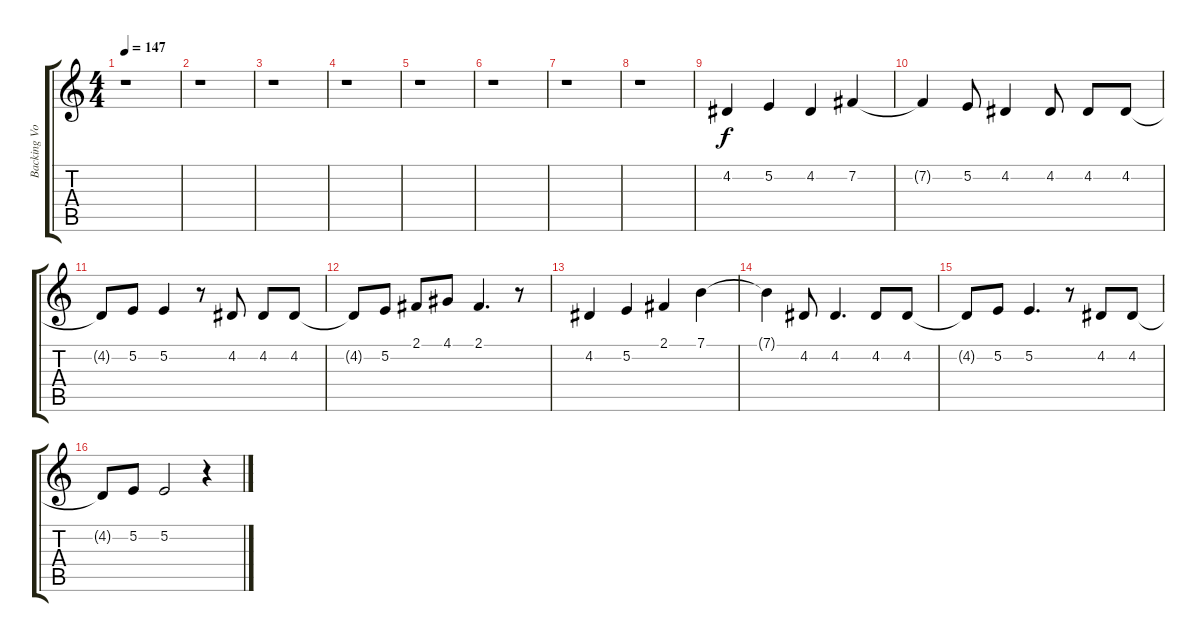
\track ("Backing Vocal" "Backing Vo") {instrument flute}
\staff {score tabs}
\tuning (E4 B3 G3 D3 A2 E2) {hide}
\ts (4 4)
\tempo 147
\clef g2
\ks c
r.1{dy f} |
r.1 |
r.1 |
r.1 |
r.1 |
r.1 |
r.1 |
r.1 |
4.2.4 5.2.4 4.2.4 7.2.4 |
7.2{t}.4 5.2.8 4.2.4 4.2.8 4.2.8 4.2.8 |
4.2{t}.8 5.2.8 5.2.4 r.8 4.2.8 4.2.8 4.2.8 |
4.2{t}.8 5.2.8 2.1.8 4.1.8 2.1.4{d} r.8 |
4.2.4 5.2.4 2.1.4 7.1.4 |
7.1{t}.4 4.2.8 4.2.4{d} 4.2.8 4.2.8 |
4.2{t}.8 5.2.8 5.2.4{d} r.8 4.2.8 4.2.8 |
4.2{t}.8 5.2.8 5.2.2 r.4
